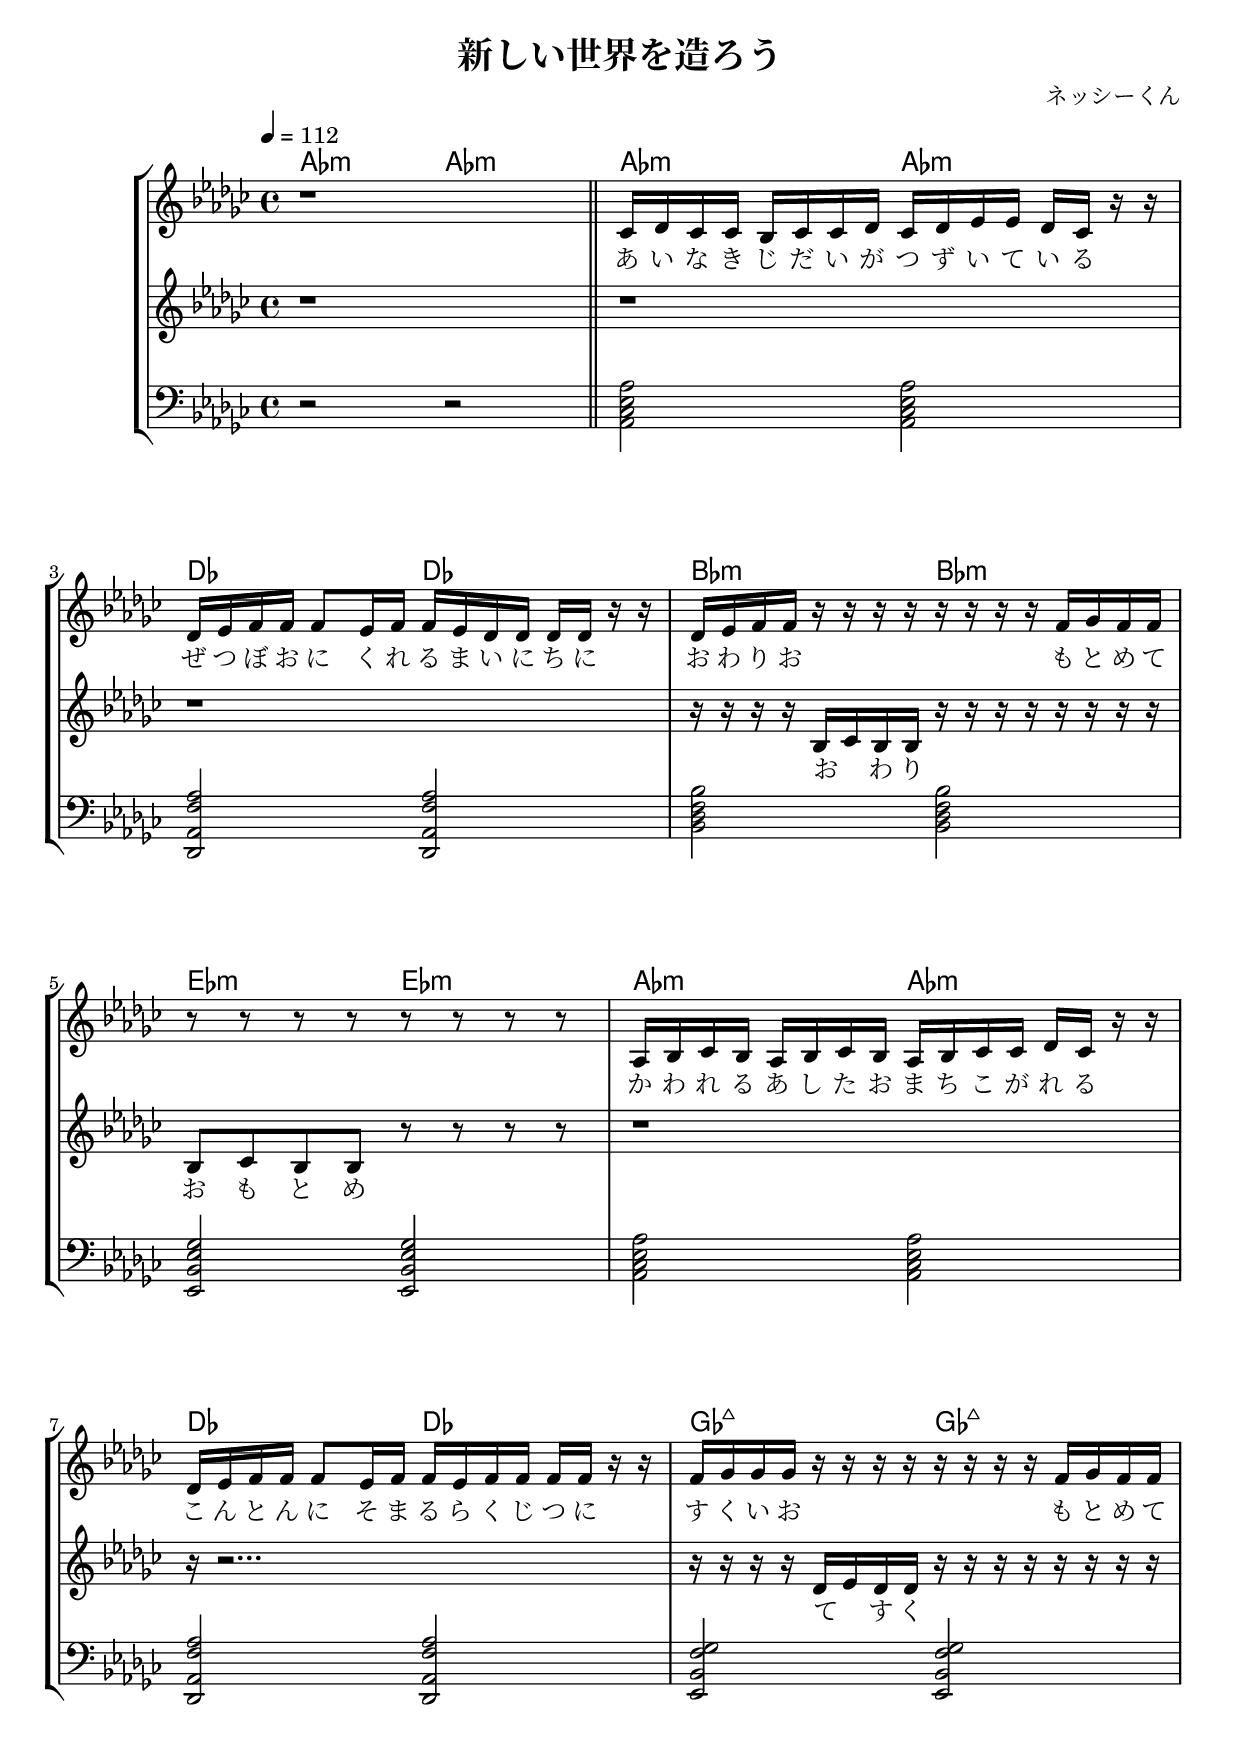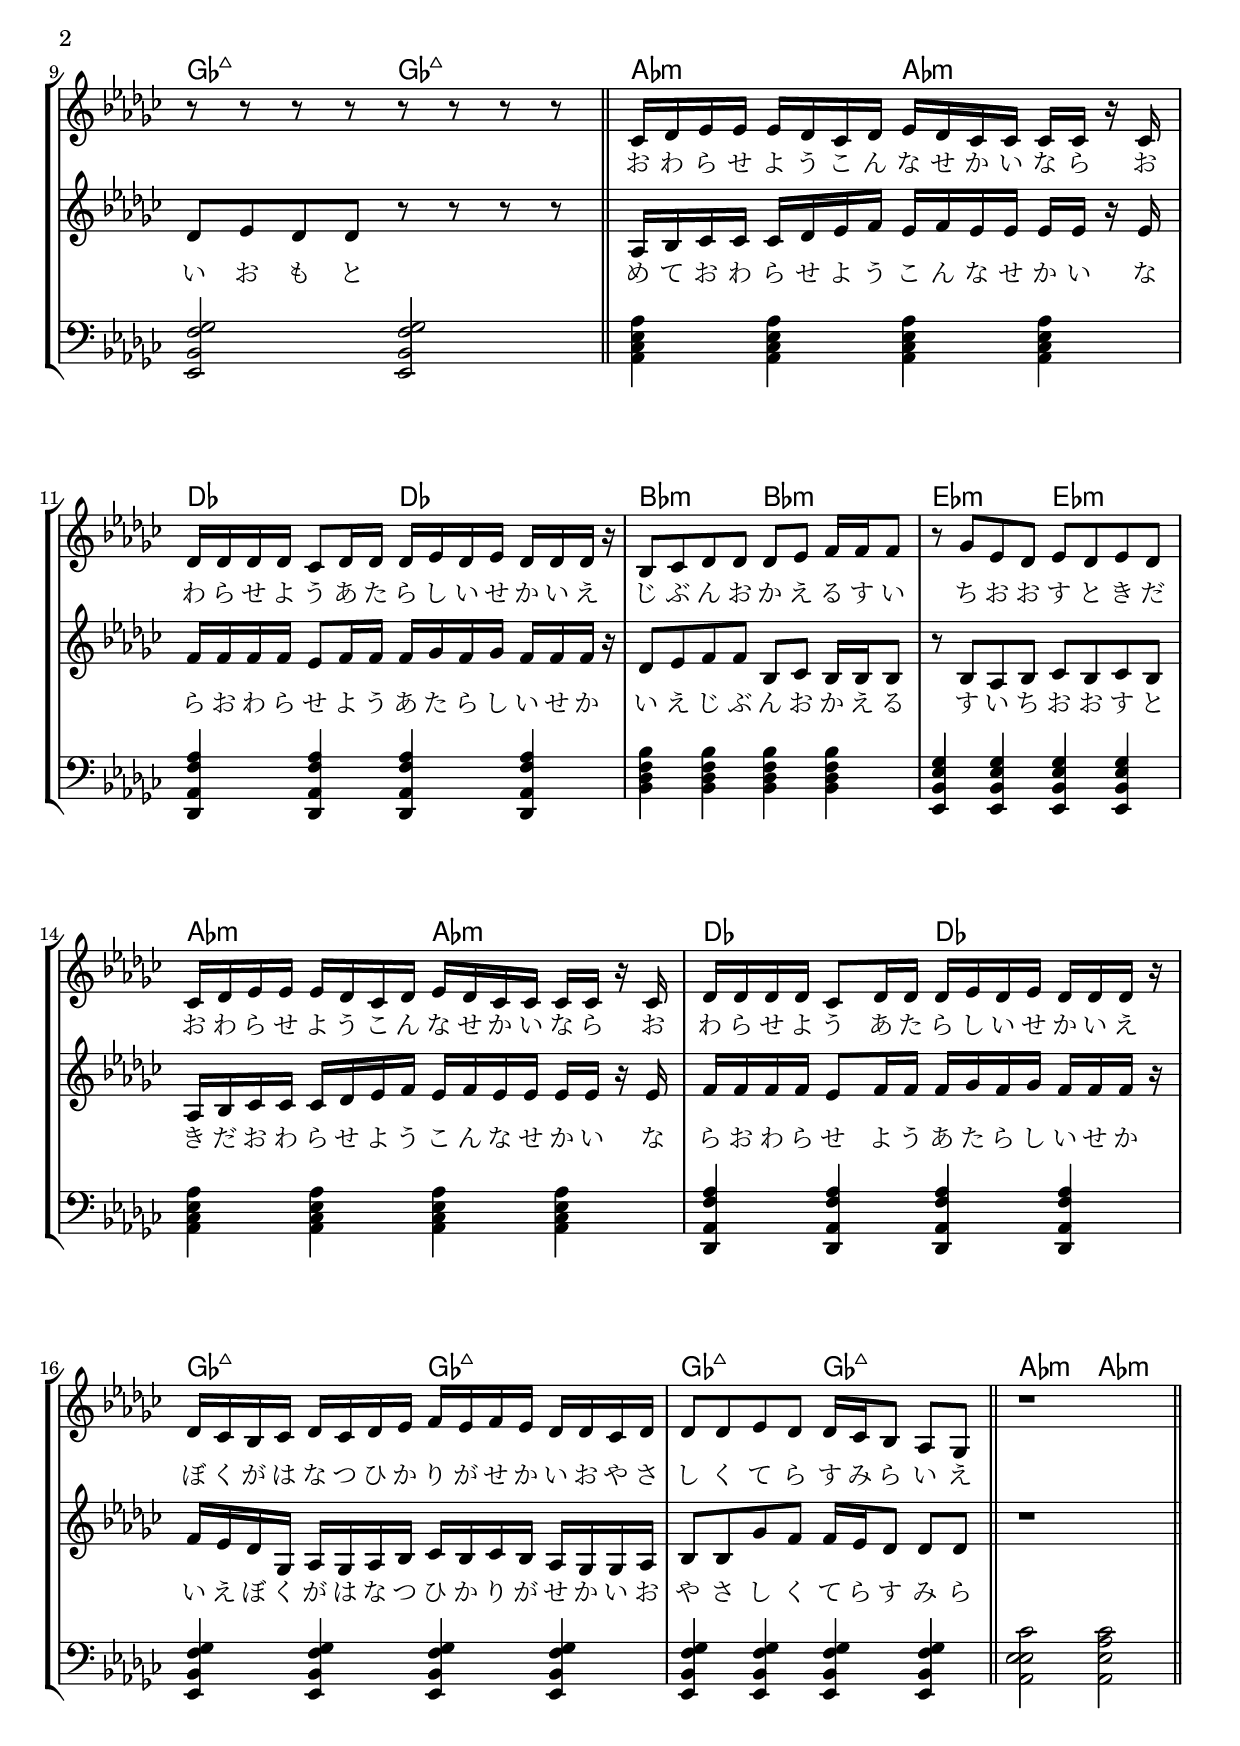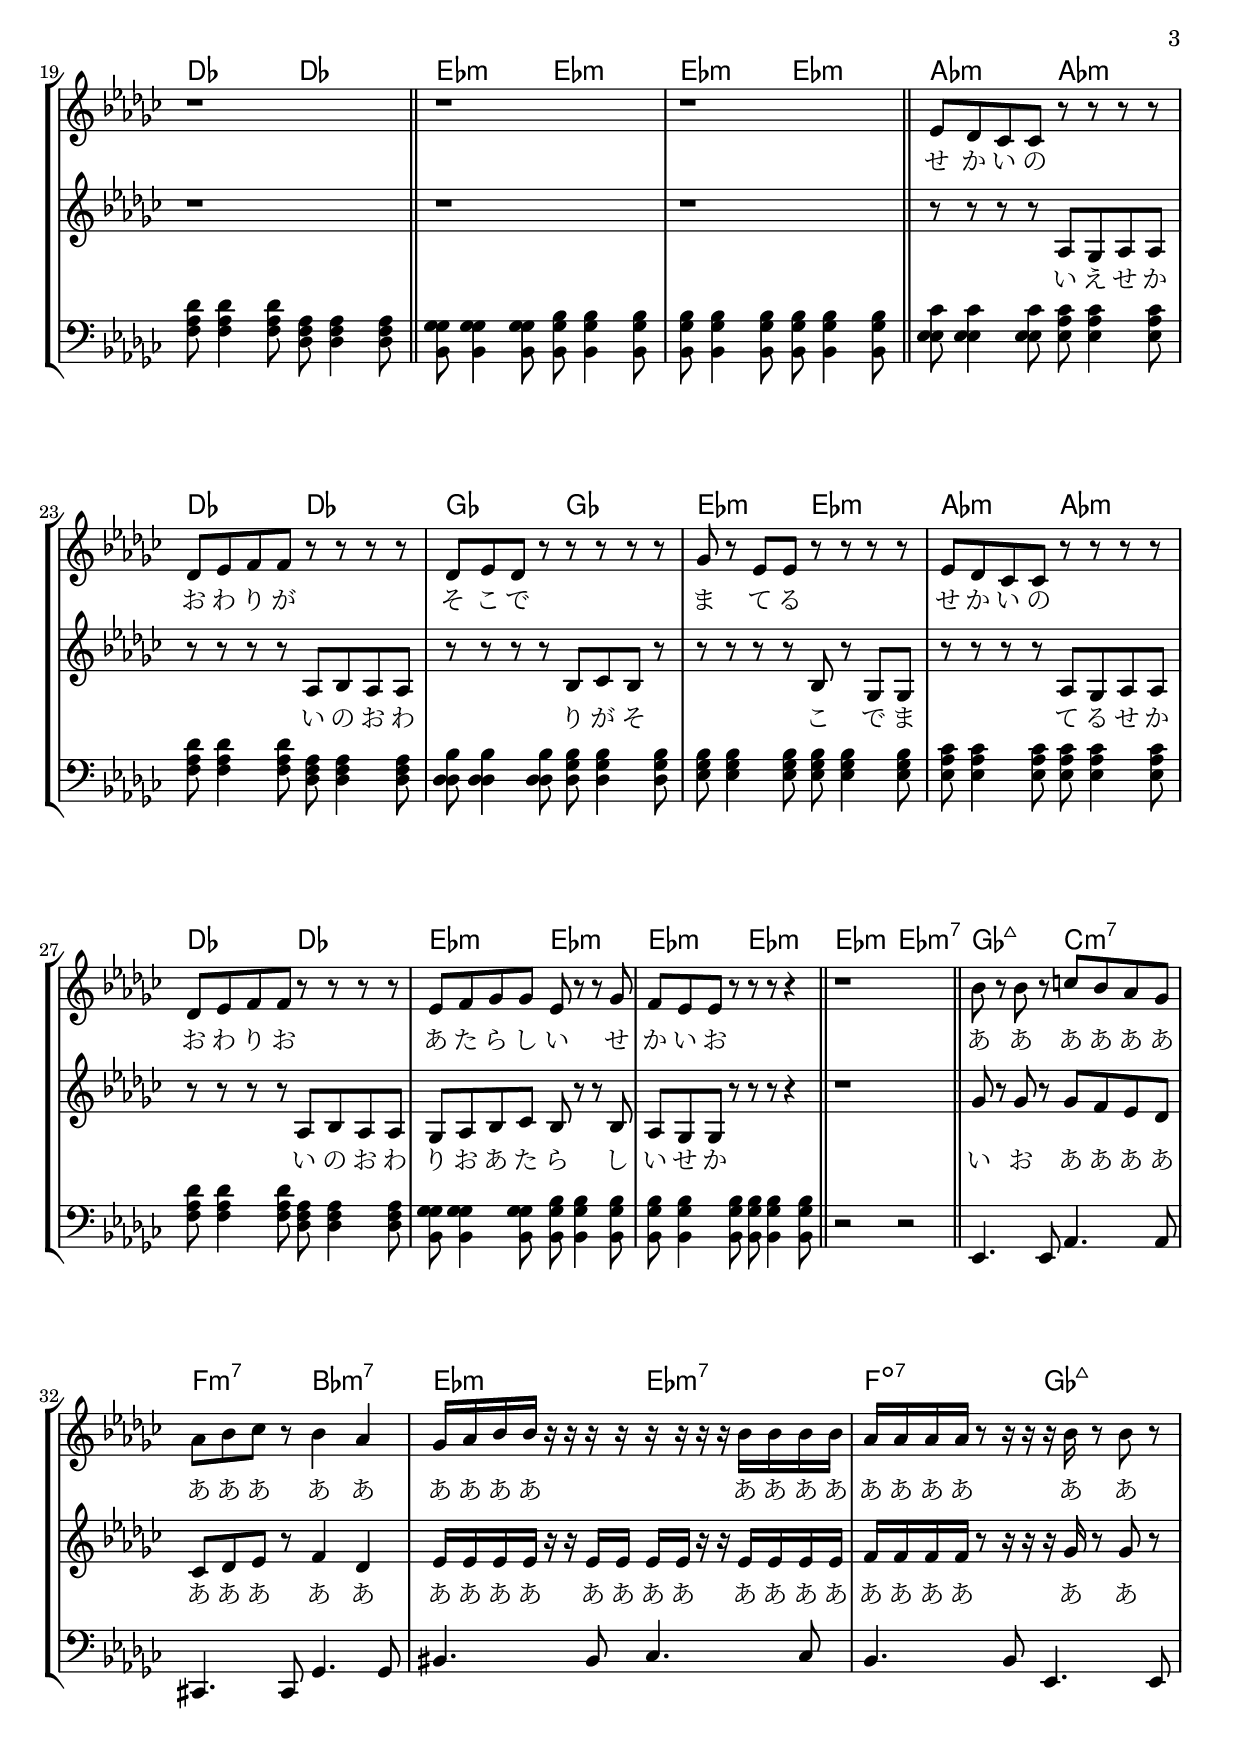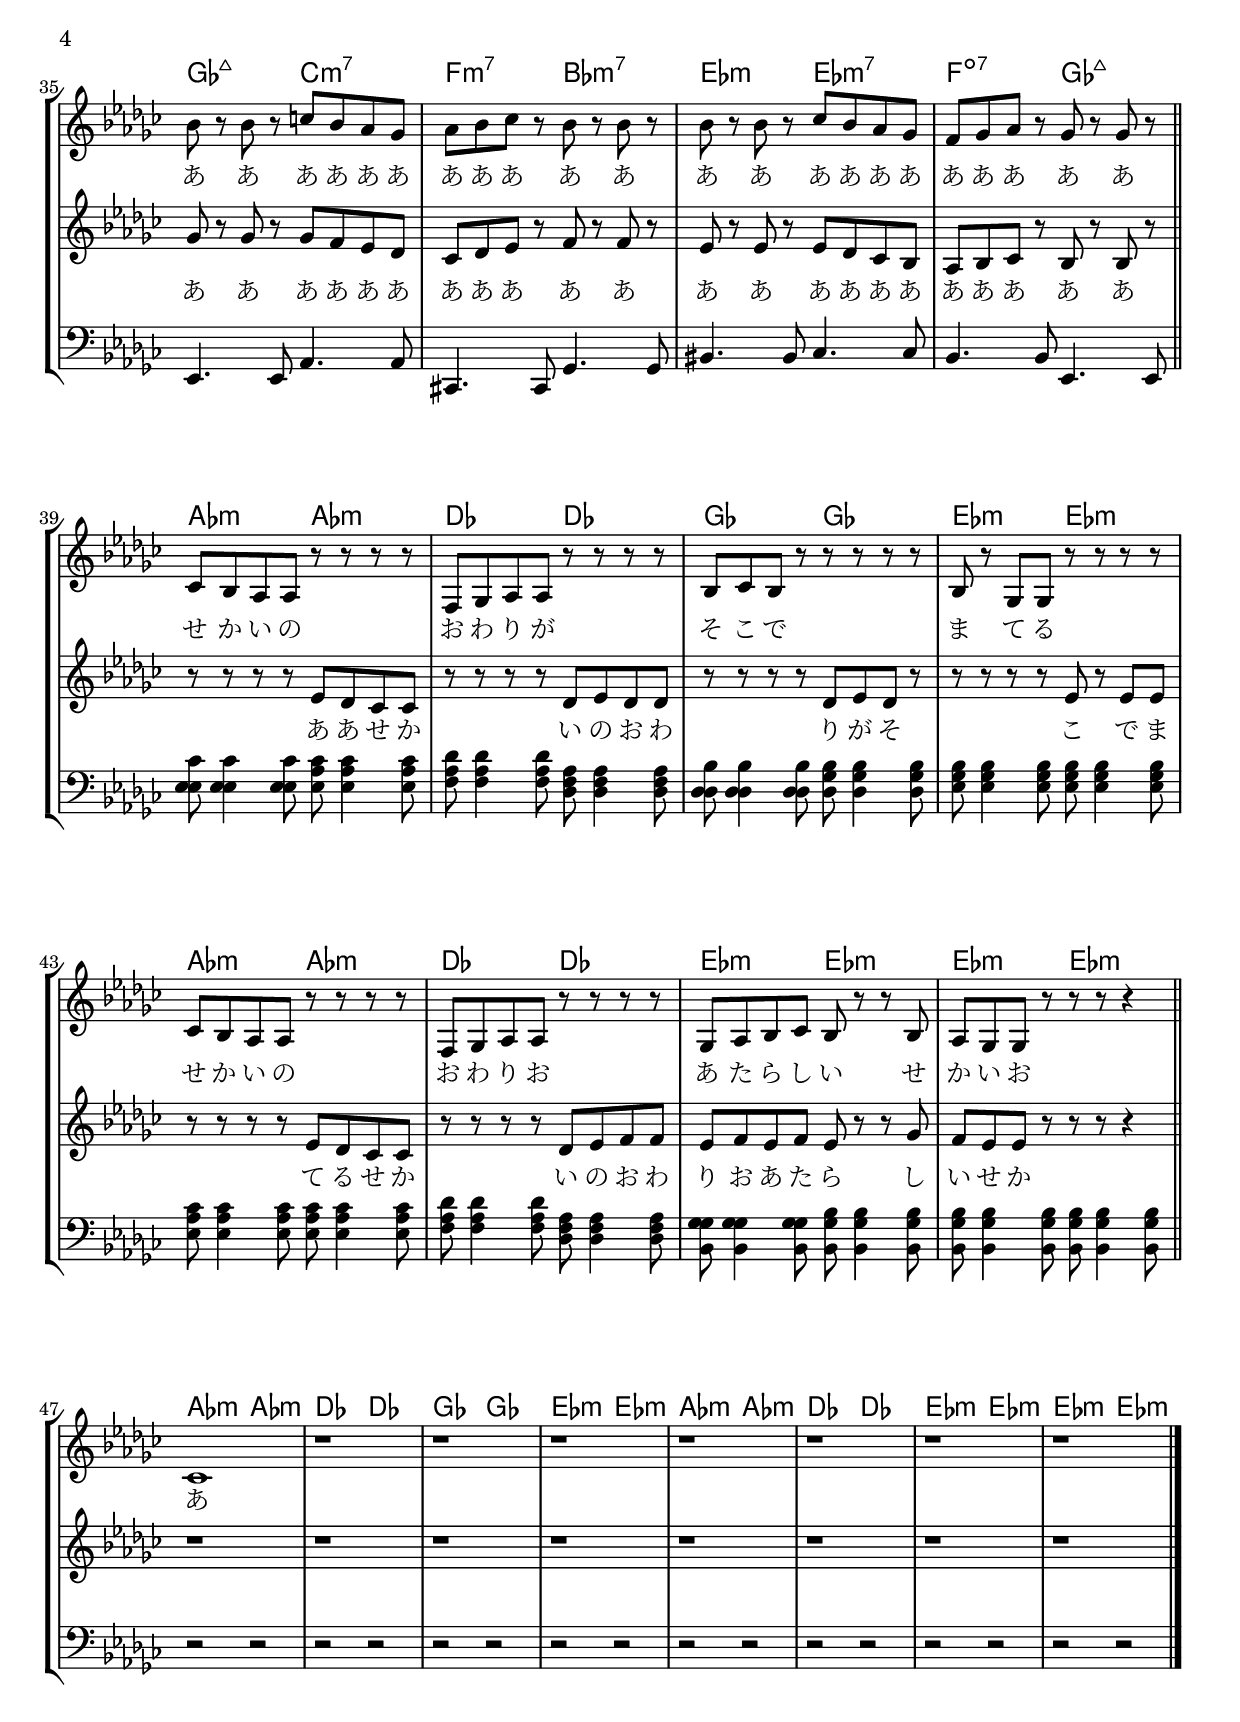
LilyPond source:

\version "2.12.1"

\header {
	title = \markup {新しい世界を造ろう}
	composer = \markup \center-column {ネッシーくん}
}

harmony = \chordmode {
	as2:m as:m 

	as:m as:m des des bes:m bes:m es:m es:m as:m as:m des des ges:maj7 ges:maj7 ges:maj7 ges:maj7 

	as:m as:m des des bes:m bes:m es:m es:m as:m as:m des des ges:maj7 ges:maj7 ges:maj7 ges:maj7 

	as:m as:m 

	des des 

	es:m es:m es:m es:m 

	as:m as:m des des ges ges es:m es:m as:m as:m des des es:m es:m es:m es:m 

	es:m es:min7 

	ges:maj7 c:m7 f:m7 bes:min7 es:m es:min7 f:dim7 ges:maj7 ges:maj7 c:m7 f:m7 bes:min7 es:m es:min7 f:dim7 ges:maj7 

	as:m as:m des des ges ges es:m es:m as:m as:m des des es:m es:m es:m es:m 

	as:m as:m des des ges ges es:m es:m as:m as:m des des es:m es:m es:m es:m 
}

melody = {
	\key ges \major
	\tempo 4 = 112
	r1   
	\set Staff.midiInstrument = #"mmi0.42"
	ces'16  des'16  ces'16  ces'16  bes16  ces'16  ces'16  des'16  ces'16  des'16  es'16  es'16  des'16  ces'16  r16  r16 
	des'16  es'16  f'16  f'16  f'8  es'16  f'16  f'16  es'16  des'16  des'16  des'16  des'16  r16  r16 
	des'16  es'16  f'16  f'16  r16  r16  r16  r16  r16  r16  r16  r16  f'16  ges'16  f'16  f'16 
	r8  r8  r8  r8  r8  r8  r8  r8 
	as16  bes16  ces'16  bes16  as16  bes16  ces'16  bes16  as16  bes16  ces'16  ces'16  des'16  ces'16  r16  r16 
	des'16  es'16  f'16  f'16  f'8  es'16  f'16  f'16  es'16  f'16  f'16  f'16  f'16  r16  r16 
	f'16  ges'16  ges'16  ges'16  r16  r16  r16  r16  r16  r16  r16  r16  f'16  ges'16  f'16  f'16 
	r8  r8  r8  r8  r8  r8  r8  r8
	\set Staff.midiInstrument = #"mmi0.42"
	ces'16  des'16  es'16  es'16  es'16  des'16  ces'16  des'16  es'16  des'16  ces'16  ces'16  ces'16  ces'16  r16  ces'16 
	des'16  des'16  des'16  des'16  ces'8  des'16  des'16  des'16  es'16  des'16  es'16  des'16  des'16  des'16  r16 
	bes8  ces'8  des'8  des'8  des'8  es'8  f'16  f'16  f'8 
	r8  ges'8  es'8  des'8  es'8  des'8  es'8  des'8 
	ces'16  des'16  es'16  es'16  es'16  des'16  ces'16  des'16  es'16  des'16  ces'16  ces'16  ces'16  ces'16  r16  ces'16 
	des'16  des'16  des'16  des'16  ces'8  des'16  des'16  des'16  es'16  des'16  es'16  des'16  des'16  des'16  r16 
	des'16  ces'16  bes16  ces'16  des'16  ces'16  des'16  es'16  f'16  es'16  f'16  es'16  des'16  des'16  ces'16  des'16 
	des'8  des'8  es'8  des'8  des'16  ces'16  bes8  as8  ges8
	r1   
	r1   
	r1 | r1   
	\set Staff.midiInstrument = #"mmi0.42"
	es'8  des'8  ces'8  ces'8  r8  r8  r8  r8 
	des'8  es'8  f'8  f'8  r8  r8  r8  r8 
	des'8  es'8  des'8  r8  r8  r8  r8  r8 
	ges'8  r8  es'8  es'8  r8  r8  r8  r8 
	es'8  des'8  ces'8  ces'8  r8  r8  r8  r8 
	des'8  es'8  f'8  f'8  r8  r8  r8  r8 
	es'8  f'8  ges'8  ges'8  es'8  r8  r8  ges'8 
	f'8  es'8  es'8  r8  r8  r8  r4
	r1   
	\set Staff.midiInstrument = #"Electric Grand"
	bes'8  r8  bes'8  r8  c''8  bes'8  as'8  ges'8 
	as'8  bes'8  ces''8  r8  bes'4  as'4 
	ges'16  as'16  bes'16  bes'16  r16  r16  r16  r16  r16  r16  r16  r16  bes'16  bes'16  bes'16  bes'16 
	as'16  as'16  as'16  as'16  r8  r16  r16  r16  bes'16  r8  bes'8  r8 
	bes'8  r8  bes'8  r8  c''8  bes'8  as'8  ges'8 
	as'8  bes'8  ces''8  r8  bes'8  r8  bes'8  r8 
	bes'8  r8  bes'8  r8  ces''8  bes'8  as'8  ges'8 
	f'8  ges'8  as'8  r8  ges'8  r8  ges'8  r8
	\set Staff.midiInstrument = #"mmi0.42"
	ces'8  bes8  as8  as8  r8  r8  r8  r8 
	f8  ges8  as8  as8  r8  r8  r8  r8 
	bes8  ces'8  bes8  r8  r8  r8  r8  r8 
	bes8  r8  ges8  ges8  r8  r8  r8  r8 
	ces'8  bes8  as8  as8  r8  r8  r8  r8 
	f8  ges8  as8  as8  r8  r8  r8  r8 
	ges8  as8  bes8  ces'8  bes8  r8  r8  bes8 
	as8  ges8  ges8  r8  r8  r8  r4
	\set Staff.midiInstrument = #"Electric Grand"
	ces'1 
	r1
	r1 r1 r1 r1 r1 r1 	\bar "|."
}

words = \lyricmode {
	
	あ  い  な  き  じ  だ  い  が  つ  ず  い  て  い  る  ぜ  つ  ぼ  お  に  く  れ  る  ま  い  に  ち  に  お  わ  り  お  も  と  め  て  か  わ  れ  る  あ  し  た  お  ま  ち  こ  が  れ  る  こ  ん  と  ん  に  そ  ま  る  ら  く  じ  つ  に  す  く  い  お  も  と  め  て  
	お  わ  ら  せ  よ  う  こ  ん  な  せ  か  い  な  ら  お  わ  ら  せ  よ  う  あ  た  ら  し  い  せ  か  い  え  じ  ぶ  ん  お  か  え  る  す  い  ち  お  お  す  と  き  だ  お  わ  ら  せ  よ  う  こ  ん  な  せ  か  い  な  ら  お  わ  ら  せ  よ  う  あ  た  ら  し  い  せ  か  い  え  ぼ  く  が  は  な  つ  ひ  か  り  が  せ  か  い  お  や  さ  し  く  て  ら  す  み  ら  い  え  
	
	
	
	せ  か  い  の  お  わ  り  が  そ  こ  で  ま  て  る  せ  か  い  の  お  わ  り  お  あ  た  ら  し  い  せ  か  い  お  
	
	あ  あ  あ  あ  あ  あ  あ  あ  あ  あ  あ  あ  あ  あ  あ  あ  あ  あ  あ  あ  あ  あ  あ  あ  あ  あ  あ  あ  あ  あ  あ  あ  あ  あ  あ  あ  あ  あ  あ  あ  あ  あ  あ  あ  あ  あ  あ  
	せ  か  い  の  お  わ  り  が  そ  こ  で  ま  て  る  せ  か  い  の  お  わ  り  お  あ  た  ら  し  い  せ  か  い  お  
	あ  
}

secondmelody = {
	\key ges \major
	\tempo 4 = 112
	r1   
	\set Staff.midiInstrument = #"fss0.35"
	r1~ 
	r1 
	 r16  r16  r16  r16  bes16  ces'16  bes16  bes16  r16  r16  r16  r16  r16  r16  r16  r16 
	bes8  ces'8  bes8  bes8  r8  r8  r8  r8 
	r1~ 
	r16  r2... 
	r16  r16  r16  r16  des'16  es'16  des'16  des'16  r16  r16  r16  r16  r16  r16  r16  r16 
	des'8  es'8  des'8  des'8  r8  r8  r8  r8
	\set Staff.midiInstrument = #"fss0.35"
	as16  bes16  ces'16  ces'16  ces'16  des'16  es'16  f'16  es'16  f'16  es'16  es'16  es'16  es'16  r16  es'16 
	f'16  f'16  f'16  f'16  es'8  f'16  f'16  f'16  ges'16  f'16  ges'16  f'16  f'16  f'16  r16 
	des'8  es'8  f'8  f'8  bes8  ces'8  bes16  bes16  bes8 
	r8  bes8  as8  bes8  ces'8  bes8  ces'8  bes8 
	as16  bes16  ces'16  ces'16  ces'16  des'16  es'16  f'16  es'16  f'16  es'16  es'16  es'16  es'16  r16  es'16 
	f'16  f'16  f'16  f'16  es'8  f'16  f'16  f'16  ges'16  f'16  ges'16  f'16  f'16  f'16  r16 
	f'16  es'16  des'16  ges16  as16  ges16  as16  bes16  ces'16  bes16  ces'16  bes16  as16  ges16  ges16  as16 
	bes8  bes8  ges'8  f'8  f'16  es'16  des'8  des'8  des'8
	r1   
	r1   
	r1 | r1   
	\set Staff.midiInstrument = #"fss0.35"
	r8  r8  r8  r8  as8  ges8  as8  as8 
	r8  r8  r8  r8  as8  bes8  as8  as8 
	r8  r8  r8  r8  bes8  ces'8  bes8  r8 
	r8  r8  r8  r8  bes8  r8  ges8  ges8 
	r8  r8  r8  r8  as8  ges8  as8  as8 
	r8  r8  r8  r8  as8  bes8  as8  as8 
	ges8  as8  bes8  ces'8  bes8  r8  r8  bes8 
	as8  ges8  ges8  r8  r8  r8  r4
	r1   
	\set Staff.midiInstrument = #"Electric Grand"
	ges'8  r8  ges'8  r8  ges'8  f'8  es'8  des'8 
	ces'8  des'8  es'8  r8  f'4  des'4 
	es'16  es'16  es'16  es'16  r16  r16  es'16  es'16  es'16  es'16  r16  r16  es'16  es'16  es'16  es'16 
	f'16  f'16  f'16  f'16  r8  r16  r16  r16  ges'16  r8  ges'8  r8 
	ges'8  r8  ges'8  r8  ges'8  f'8  es'8  des'8 
	ces'8  des'8  es'8  r8  f'8  r8  f'8  r8 
	es'8  r8  es'8  r8  es'8  des'8  ces'8  bes8 
	as8  bes8  ces'8  r8  bes8  r8  bes8  r8
	\set Staff.midiInstrument = #"fss0.35"
	r8  r8  r8  r8  es'8  des'8  ces'8  ces'8 
	r8  r8  r8  r8  des'8  es'8  des'8  des'8 
	r8  r8  r8  r8  des'8  es'8  des'8  r8 
	r8  r8  r8  r8  es'8  r8  es'8  es'8 
	r8  r8  r8  r8  es'8  des'8  ces'8  ces'8 
	r8  r8  r8  r8  des'8  es'8  f'8  f'8 
	es'8  f'8  es'8  f'8  es'8  r8  r8  ges'8 
	f'8  es'8  es'8  r8  r8  r8  r4
	\set Staff.midiInstrument = #"Electric Grand"
	r1~ 
	r1
 	r1 r1 r1 r1 r1 r1 	\bar "|."
}

secondwords = \lyricmode {
	
	お  わ  り  お  も  と  め  て  す  く  い  お  も  と  め  て  
	お  わ  ら  せ  よ  う  こ  ん  な  せ  か  い  な  ら  お  わ  ら  せ  よ  う  あ  た  ら  し  い  せ  か  い  え  じ  ぶ  ん  お  か  え  る  す  い  ち  お  お  す  と  き  だ  お  わ  ら  せ  よ  う  こ  ん  な  せ  か  い  な  ら  お  わ  ら  せ  よ  う  あ  た  ら  し  い  せ  か  い  え  ぼ  く  が  は  な  つ  ひ  か  り  が  せ  か  い  お  や  さ  し  く  て  ら  す  み  ら  い  え  
	
	
	
	せ  か  い  の  お  わ  り  が  そ  こ  で  ま  て  る  せ  か  い  の  お  わ  り  お  あ  た  ら  し  い  せ  か  い  お  
	
	あ  あ  あ  あ  あ  あ  あ  あ  あ  あ  あ  あ  あ  あ  あ  あ  あ  あ  あ  あ  あ  あ  あ  あ  あ  あ  あ  あ  あ  あ  あ  あ  あ  あ  あ  あ  あ  あ  あ  あ  あ  あ  あ  あ  あ  あ  あ  あ  あ  あ  あ  
	せ  か  い  の  お  わ  り  が  そ  こ  で  ま  て  る  せ  か  い  の  お  わ  り  お  あ  た  ら  し  い  せ  か  い  お  
	
}

tempochange = {
	\tempo 4 = 112
	r1 \bar "||"
	\tempo 4 = 112
	r1 | r1 | r1 | r1 | r1 | r1 | r1 | r1 \bar "||"
	\tempo 4 = 112
	r1 | r1 | r1 | r1 | r1 | r1 | r1 | r1 \bar "||"
	\tempo 4 = 112
	r1 \bar "||"
	\tempo 4 = 112
	r1 \bar "||"
	\tempo 4 = 112
	r1 | r1 \bar "||"
	\tempo 4 = 112
	r1 | r1 | r1 | r1 | r1 | r1 | r1 | r1 \bar "||"
	\tempo 4 = 112
	r1 \bar "||"
	\tempo 4 = 112
	r1 | r1 | r1 | r1 | r1 | r1 | r1 | r1 \bar "||"
	\tempo 4 = 112
	r1 | r1 | r1 | r1 | r1 | r1 | r1 | r1 \bar "||"
	\tempo 4 = 112
	r1 | r1 | r1 | r1 | r1 | r1 | r1 | r1 \bar "|."
}

mainacc = {
	\clef bass
	\set Staff.midiInstrument = #"Acoustic grand"
	\key ges \major
	\tempo 4 = 112
	r2
	r2
	\bar "||"

	\set Staff.midiInstrument = #"Lead 6 (voice)"
	<as, ces es as>2
	<as, ces es as>2
	<des, as, f as>2
	<des, as, f as>2
	<bes, des f bes>2
	<bes, des f bes>2
	<es, bes, es ges>2
	<es, bes, es ges>2
	<as, ces es as>2
	<as, ces es as>2
	<des, as, f as>2
	<des, as, f as>2
	<es, bes, f ges>2
	<es, bes, f ges>2
	<es, bes, f ges>2
	<es, bes, f ges>2
	\bar "||"

	\set Staff.midiInstrument = #"Lead 6 (voice)"
	<as, ces es as>4 <as, ces es as>4
	<as, ces es as>4 <as, ces es as>4
	<des, as, f as>4 <des, as, f as>4
	<des, as, f as>4 <des, as, f as>4
	<bes, des f bes>4 <bes, des f bes>4
	<bes, des f bes>4 <bes, des f bes>4
	<es, bes, es ges>4 <es, bes, es ges>4
	<es, bes, es ges>4 <es, bes, es ges>4
	<as, ces es as>4 <as, ces es as>4
	<as, ces es as>4 <as, ces es as>4
	<des, as, f as>4 <des, as, f as>4
	<des, as, f as>4 <des, as, f as>4
	<es, bes, f ges>4 <es, bes, f ges>4
	<es, bes, f ges>4 <es, bes, f ges>4
	<es, bes, f ges>4 <es, bes, f ges>4
	<es, bes, f ges>4 <es, bes, f ges>4
	\bar "||"

	\set Staff.midiInstrument = #"Lead 6 (voice)"
	<as, es es ces'>2
	<as, es as ces'>2
	\bar "||"

	\set Staff.midiInstrument = #"Lead 6 (voice)"
	<f as des'>8 <f as des'>4 <f as des'>8
	<des f as>8 <des f as>4 <des f as>8
	\bar "||"

	\set Staff.midiInstrument = #"Lead 6 (voice)"
	<bes, ges ges>8 <bes, ges ges>4 <bes, ges ges>8
	<bes, ges bes>8 <bes, ges bes>4 <bes, ges bes>8
	<bes, ges bes>8 <bes, ges bes>4 <bes, ges bes>8
	<bes, ges bes>8 <bes, ges bes>4 <bes, ges bes>8
	\bar "||"

	\set Staff.midiInstrument = #"Lead 6 (voice)"
	<es es ces'>8 <es es ces'>4 <es es ces'>8
	<es as ces'>8 <es as ces'>4 <es as ces'>8
	<f as des'>8 <f as des'>4 <f as des'>8
	<des f as>8 <des f as>4 <des f as>8
	<des des bes>8 <des des bes>4 <des des bes>8
	<des ges bes>8 <des ges bes>4 <des ges bes>8
	<es ges bes>8 <es ges bes>4 <es ges bes>8
	<es ges bes>8 <es ges bes>4 <es ges bes>8
	<es as ces'>8 <es as ces'>4 <es as ces'>8
	<es as ces'>8 <es as ces'>4 <es as ces'>8
	<f as des'>8 <f as des'>4 <f as des'>8
	<des f as>8 <des f as>4 <des f as>8
	<bes, ges ges>8 <bes, ges ges>4 <bes, ges ges>8
	<bes, ges bes>8 <bes, ges bes>4 <bes, ges bes>8
	<bes, ges bes>8 <bes, ges bes>4 <bes, ges bes>8
	<bes, ges bes>8 <bes, ges bes>4 <bes, ges bes>8
	\bar "||"

	\set Staff.midiInstrument = #"Acoustic grand"
	r2
	r2
	\bar "||"

	\set Staff.midiInstrument = #"Lead 6 (voice)"
	es,4.es,8
	as,4.as,8
	cis,4.cis,8
	ges,4.ges,8
	bis,4.bis,8
	ces4.ces8
	bes,4.bes,8
	es,4.es,8
	es,4.es,8
	as,4.as,8
	cis,4.cis,8
	ges,4.ges,8
	bis,4.bis,8
	ces4.ces8
	bes,4.bes,8
	es,4.es,8
	\bar "||"

	\set Staff.midiInstrument = #"Lead 6 (voice)"
	<es es ces'>8 <es es ces'>4 <es es ces'>8
	<es as ces'>8 <es as ces'>4 <es as ces'>8
	<f as des'>8 <f as des'>4 <f as des'>8
	<des f as>8 <des f as>4 <des f as>8
	<des des bes>8 <des des bes>4 <des des bes>8
	<des ges bes>8 <des ges bes>4 <des ges bes>8
	<es ges bes>8 <es ges bes>4 <es ges bes>8
	<es ges bes>8 <es ges bes>4 <es ges bes>8
	<es as ces'>8 <es as ces'>4 <es as ces'>8
	<es as ces'>8 <es as ces'>4 <es as ces'>8
	<f as des'>8 <f as des'>4 <f as des'>8
	<des f as>8 <des f as>4 <des f as>8
	<bes, ges ges>8 <bes, ges ges>4 <bes, ges ges>8
	<bes, ges bes>8 <bes, ges bes>4 <bes, ges bes>8
	<bes, ges bes>8 <bes, ges bes>4 <bes, ges bes>8
	<bes, ges bes>8 <bes, ges bes>4 <bes, ges bes>8
	\bar "||"

	\set Staff.midiInstrument = #"Acoustic grand"
	r2
	r2
	r2
	r2
	r2
	r2
	r2
	r2
	r2
	r2
	r2
	r2
	r2
	r2
	r2
	r2
	\bar "|."
}

subacc = {
	\clef bass
	\set Staff.midiInstrument = #"Voice Oohs"
	\key ges \major
	\tempo 4 = 112
	as,4 r4
	as,4 r4
	\bar "||"

	\set Staff.midiInstrument = #"Voice Oohs"
	as,4 r4
	as,4 r4
	des,4 r4
	des,4 r4
	bes,4 r4
	bes,4 r4
	es,4 r4
	es,4 r4
	as,4 r4
	as,4 r4
	des,4 r4
	des,4 r4
	es,4 r4
	es,4 r4
	es,4 r4
	es,4 r4
	\bar "||"

	\set Staff.midiInstrument = #"Voice Oohs"
	as,4 r4
	as,4 r4
	des,4 r4
	des,4 r4
	bes,4 r4
	bes,4 r4
	es,4 r4
	es,4 r4
	as,4 r4
	as,4 r4
	des,4 r4
	des,4 r4
	es,4 r4
	es,4 r4
	es,4 r4
	es,4 r4
	\bar "||"

	\set Staff.midiInstrument = #"Acoustic grand"
	r2
	r2
	\bar "||"

	\set Staff.midiInstrument = #"Synth Bass 1"
	des4 r4
	des4 r4
	\bar "||"

	\set Staff.midiInstrument = #"Synth Bass 1"
	es,4 r4
	es,4 r4
	es,4 r4
	es,4 r4
	\bar "||"

	\set Staff.midiInstrument = #"Synth Bass 1"
	as,4 r4
	as,4 r4
	des4 r4
	des4 r4
	ges,4 r4
	ges,4 r4
	es,4 r4
	es,4 r4
	as,4 r4
	as,4 r4
	des,4 r4
	des,4 r4
	es,4 r4
	es,4 r4
	es,4 r4
	es,4 r4
	\bar "||"

	\set Staff.midiInstrument = #"Acoustic grand"
	r2
	r2
	\bar "||"

	\set Staff.midiInstrument = #"Synth Bass 1"
	<es, bes, f ges>2
	<as, c es bes>2
	<cis, f as es'>2
	<ges, bes, des as>2
	<bis, bes, es ges>2
	<ces es ges des'>2
	<bes, f as d'>2
	<es, bes, f ges>2
	<es, bes, f ges>2
	<as, c es bes>2
	<cis, f as es'>2
	<ges, bes, des as>2
	<bis, bes, es ges>2
	<ces es ges des'>2
	<bes, f as d'>2
	<es, bes, f ges>2
	\bar "||"

	\set Staff.midiInstrument = #"Synth Bass 1"
	as,8 as,8 <es es ces'>8 as,8
	as,8 as,8 <es as ces'>8 as,8
	des8 des8 <f as des'>8 des8
	des8 des8 <des f as>8 des8
	ges,8 ges,8 <des des bes>8 ges,8
	ges,8 ges,8 <des ges bes>8 ges,8
	es,8 es,8 <es ges bes>8 es,8
	es,8 es,8 <es ges bes>8 es,8
	as,8 as,8 <es as ces'>8 as,8
	as,8 as,8 <es as ces'>8 as,8
	des,8 des,8 <f as des'>8 des,8
	des,8 des,8 <des f as>8 des,8
	es,8 es,8 <bes, ges ges>8 es,8
	es,8 es,8 <bes, ges bes>8 es,8
	es,8 es,8 <bes, ges bes>8 es,8
	es,8 es,8 <bes, ges bes>8 es,8
	\bar "||"

	\set Staff.midiInstrument = #"Acoustic grand"
	r2
	r2
	r2
	r2
	r2
	r2
	r2
	r2
	r2
	r2
	r2
	r2
	r2
	r2
	r2
	r2
	\bar "|."
}

percA = {
	\drummode {
	\times 16/32{ hh2 hh8. hh1 r4 r16 } \bar "||"
	hh8 hh8 hh8 hh8 hh8 hh8 hh8 hh8  |hh8 hh8 hh8 hh8 hh4 hh8 hh8  |hh8 hh8 hh8 hh8 hh8 hh8 hh8 hh8  |hh8 hh8 hh8 hh2 r8  |hh8 hh8 hh8 hh8 hh8 hh8 hh8 hh8  |hh8 hh8 hh8 hh8 hh4 hh8 hh8  |hh8 hh8 hh8 hh8 hh8 hh8 hh8 hh8  |r8 hh2. r8  \bar "||"
	r4 hh4 hh4 hh4  |hh4 hh4 hh4 hh4  |hh4 hh4 hh4 hh4  |hh4 hh4 hh4 hh4  |r4 hh4 hh4 hh4  |hh4 hh4 hh4 hh4  |hh4 hh4 hh4 hh4  |r1  \bar "||"
	r1 \bar "||"
	r1 \bar "||"
	hh4 hh8 hh2 r8  |\times 16/32{ hh2 hh8. hh1 r4 r16 } \bar "||"
	hh4 hh8 hh2 r8  |\times 16/32{ hh2 hh8. hh8. hh4. hh2. } |hh4 hh8 hh2 r8  |hh4 hh8 hh4 hh4.  |hh4 hh8 hh2 r8  |\times 16/32{ hh2 hh8. hh8. hh4. hh2. } |hh4 hh8 hh2 r8  |\times 16/32{ hh2 hh8. hh1 r4 r16 } \bar "||"
	r1 \bar "||"
	hh8 hh8 hh8 hh8 hh8 hh8 hh8 hh8  |hh8 hh8 hh8 hh8 hh4 hh8 hh8  |hh8 hh8 hh8 hh8 hh8 hh8 hh8 hh8  |hh8 hh8 hh8 hh2 r8  |hh8 hh8 hh8 hh8 hh8 hh8 hh8 hh8  |hh8 hh8 hh8 hh8 hh4 hh8 hh8  |hh8 hh8 hh8 hh8 hh8 hh8 hh8 hh8  |r8 hh2. r8  \bar "||"
	hh8 hh8 hh8 hh8 hh8 hh8 hh8 hh8  |hh8 hh8 hh8 hh8 hh4 hh8 hh8  |hh8 hh8 hh8 hh8 hh8 hh8 hh8 hh8  |hh8 hh8 hh8 hh2 r8  |hh8 hh8 hh8 hh8 hh8 hh8 hh8 hh8  |hh8 hh8 hh8 hh8 hh4 hh8 hh8  |hh8 hh8 hh8 hh8 hh8 hh8 hh8 hh8  |r8 hh2. r8  \bar "||"
	r1 |r1 |r1 |r1 |r1 |r1 |r1 |r1 \bar "|."
	}
}

percB = {
	\drummode {
	\times 16/32{ r8 hhp4 hhp4 hhp8 hhp1 r4 } \bar "||"
	r4 sn8. sn8 sn8. sn8. sn16  |r4 sn8. sn8 sn8. sn4  |r4 sn8. sn8 sn8. sn8. sn16  |r8 sn8 sn4 sn8 sn16 sn8 sn8 sn16  |r4 sn8. sn8 sn8. sn8. sn16  |r4 sn8. sn8 sn8. sn4  |r4 sn8. sn8 sn8. sn8. sn16  |r4 sn2 sn4  \bar "||"
	r4 sn8 sn4. sn4  |r4 sn8 sn4. sn4  |r4 sn8 sn4. sn4  |r4 sn8 sn4. sn4  |r4 sn8 sn4. sn4  |r4 sn8 sn4. sn4  |r4 sn8 sn4. sn4  |sn16 sn16 sn16 sn16 sn16 sn16 sn16 sn16 sn16 sn16 sn16 sn16 sn16 sn16 sn16 sn16  \bar "||"
	r1 \bar "||"
	r1 \bar "||"
	r16 hhp8 hhp8 hhp2 r8.  |\times 16/32{ r8 hhp4 hhp4 hhp8 hhp1 r4 } \bar "||"
	r16 hhp8 hhp8 hhp2 r8.  |\times 16/32{ r8 hhp4 hhp4 hhp8 hhp2 r8 hhp2 r8 } |r16 hhp8 hhp8 hhp2 r8.  |r16 hhp8 hhp8 hhp8. hhp2  |r16 hhp8 hhp8 hhp2 r8.  |\times 16/32{ r8 hhp4 hhp4 hhp8 hhp2 r8 hhp2 r8 } |r16 hhp8 hhp8 hhp2 r8.  |\times 16/32{ r8 hhp4 hhp4 hhp8 hhp1 r4 } \bar "||"
	r1 \bar "||"
	r4 sn8. sn8 sn8. sn8. sn16  |r4 sn8. sn8 sn8. sn4  |r4 sn8. sn8 sn8. sn8. sn16  |r8 sn8 sn4 sn8 sn16 sn8 sn8 sn16  |r4 sn8. sn8 sn8. sn8. sn16  |r4 sn8. sn8 sn8. sn4  |r4 sn8. sn8 sn8. sn8. sn16  |r4 sn2 sn4  \bar "||"
	r4 sn8. sn8 sn8. sn8. sn16  |r4 sn8. sn8 sn8. sn4  |r4 sn8. sn8 sn8. sn8. sn16  |r8 sn8 sn4 sn8 sn16 sn8 sn8 sn16  |r4 sn8. sn8 sn8. sn8. sn16  |r4 sn8. sn8 sn8. sn4  |r4 sn8. sn8 sn8. sn8. sn16  |r4 sn2 sn4  \bar "||"
	r1 |r1 |r1 |r1 |r1 |r1 |r1 |r1 \bar "|."
	}
}

percC = {
	\drummode {
	r1  \bar "||"
	bd8 bd4 bd2 bd8  |bd8 bd2 bd4.  |bd8 bd4 bd2 bd8  |bd4 r16 bd8. bd2  |bd8 bd4 bd2 bd8  |bd8 bd2 bd4.  |bd8 bd4 bd2 bd8  |bd8 bd4. bd4. bd8  \bar "||"
	bd4 bd4 bd4 bd4  |bd4 bd4 bd4 bd8 bd8  |bd4 bd4 bd4 bd4  |bd4 bd4 bd4 bd8 bd8  |bd4 bd4 bd4 bd4  |bd4 bd4 bd4 bd8 bd8  |bd4 bd4 bd4 bd4  |bd4 bd4 bd8 bd8 bd8 bd8  \bar "||"
	r1 \bar "||"
	r1 \bar "||"
	r1  |\times 16/32{ r1 r2 hho2 } \bar "||"
	r1  |\times 16/32{ r1 r2 hho2 } |r1  |\times 16/32{ r1 r2 hho2 } |r1  |\times 16/32{ r1 r2 hho2 } |r1  |\times 16/32{ r1 r2 hho2 } \bar "||"
	r1 \bar "||"
	bd8 bd4 bd2 bd8  |bd8 bd2 bd4.  |bd8 bd4 bd2 bd8  |bd4 r16 bd8. bd2  |bd8 bd4 bd2 bd8  |bd8 bd2 bd4.  |bd8 bd4 bd2 bd8  |bd8 bd4. bd4. bd8  \bar "||"
	bd8 bd4 bd2 bd8  |bd8 bd2 bd4.  |bd8 bd4 bd2 bd8  |bd4 r16 bd8. bd2  |bd8 bd4 bd2 bd8  |bd8 bd2 bd4.  |bd8 bd4 bd2 bd8  |bd8 bd4. bd4. bd8  \bar "||"
	r1 |r1 |r1 |r1 |r1 |r1 |r1 |r1 \bar "|."
	}
}

percD = {
	\drummode {
	\times 16/32{ bd4. bd4. bd8 bd2 r8 bd2 } \bar "||"
	r1  |r2 r8 hho4.  |r1  |r4. r16 hho2 r16  |r1  |r2 r8 hho4.  |r1  |r4. r16 hho2 r16  \bar "||"
	r8 hhp4 hhp4 hhp4 hhp8  |r8 hhp4 hhp4 hhp4 hhp8  |r8 hhp4 hhp4 hhp4 hhp8  |r8 hhp4 hhp4 hhp4 hhp8  |r8 hhp4 hhp4 hhp4 hhp8  |r8 hhp4 hhp4 hhp4 hhp8  |r8 hhp4 hhp4 hhp4 hhp8  |r8 hhp4 hhp4 hhp4 hhp8  \bar "||"
	r1 \bar "||"
	r1 \bar "||"
	bd8. bd8. bd2 bd8  |\times 16/32{ bd4. bd4. bd8 bd2 r8 bd2 } \bar "||"
	bd8. bd8. bd2 bd8  |\times 16/32{ bd4. bd4. bd2 bd2 bd4 } |bd8. bd8. bd2 bd8  |bd8. bd8. bd2 r8  |bd8. bd8. bd2 bd8  |\times 16/32{ bd4. bd4. bd2 bd2 bd4 } |bd8. bd8. bd2 bd8  |\times 16/32{ bd4. bd4. bd8 bd2 r8 bd2 } \bar "||"
	r1 \bar "||"
	r1  |r2 r8 hho4.  |r1  |r4. r16 hho2 r16  |r1  |r2 r8 hho4.  |r1  |r4. r16 hho2 r16  \bar "||"
	r1  |r2 r8 hho4.  |r1  |r4. r16 hho2 r16  |r1  |r2 r8 hho4.  |r1  |r4. r16 hho2 r16  \bar "||"
	r1 |r1 |r1 |r1 |r1 |r1 |r1 |r1 \bar "|."
	}
}

percE = {
	\drummode {
	r2 ss2  \bar "||"
	r1 |r1 |r1 |r1 |r1 |r1 |r1 |cymc1  \bar "||"
	cymc1  |r1 |r1 |r1 |cymc1  |r1 |r1 |r1 \bar "||"
	r1 \bar "||"
	r1 \bar "||"
	r2 ss2  |\times 16/32{ r1 ss1 } \bar "||"
	r2 ss2  |\times 16/32{ r1 ss1 } |r2 ss2  |\times 16/32{ r1 ss1 } |r2 ss2  |\times 16/32{ r1 ss1 } |r2 ss2  |\times 16/32{ r1 ss1 } \bar "||"
	r1 \bar "||"
	r1 |r1 |r1 |r1 |r1 |r1 |r1 |cymc1  \bar "||"
	r1 |r1 |r1 |r1 |r1 |r1 |r1 |cymc1  \bar "||"
	r1 |r1 |r1 |r1 |r1 |r1 |r1 |r1 \bar "|."
	}
}

percF = {
	\drummode {
	\times 16/32{ r1 sn4 sn8 sn2 r8 } \bar "||"
	r1 |r1 |r1 |r1 |r1 |r1 |r1 |r4 r16 tommh16 tommh4. tommh4  \bar "||"
	r1 | r1 | r1 | r1 | r1 | r1 | r1 | r1 \bar "||"
	r1 \bar "||"
	r1 \bar "||"
	r1 |\times 16/32{ r1 sn4 sn8 sn2 r8 } \bar "||"
	r1 |r1 |r1 |r2 r8. sn16 sn4  |r1 |r1 |r1 |\times 16/32{ r1 sn4 sn8 sn2 r8 } \bar "||"
	r1 \bar "||"
	r1 |r1 |r1 |r1 |r1 |r1 |r1 |r4 r16 tommh16 tommh4. tommh4  \bar "||"
	r1 |r1 |r1 |r1 |r1 |r1 |r1 |r4 r16 tommh16 tommh4. tommh4  \bar "||"
	r1 | r1 | r1 | r1 | r1 | r1 | r1 | r1 \bar "|."
	}
}

percG = {
	\drummode {
	r1 \bar "||"
	r1 |r1 |r1 |r1 |r1 |r1 |r1 |r4. r16 tomml4. tomml8.  \bar "||"
	r1 | r1 | r1 | r1 | r1 | r1 | r1 | r1 \bar "||"
	r1 \bar "||"
	r1 \bar "||"
	r1 |r1 \bar "||"
	r1 |r1 |r1 |r2. r8 tomml8  |r1 |r1 |r1 |r2. r8 tomml8  \bar "||"
	r1 \bar "||"
	r1 |r1 |r1 |r1 |r1 |r1 |r1 |r4. r16 tomml4. tomml8.  \bar "||"
	r1 |r1 |r1 |r1 |r1 |r1 |r1 |r4. r16 tomml4. tomml8.  \bar "||"
	r1 | r1 | r1 | r1 | r1 | r1 | r1 | r1 \bar "|."
	}
}

percH = {
	\drummode {
	\times 16/32{ r1 r2 r8 tommh4. } \bar "||"
	r1 |r1 |r1 |r1 |r1 |r1 |r1 |r2 r16 toml8 toml4 r16  \bar "||"
	r1 | r1 | r1 | r1 | r1 | r1 | r1 | r1 \bar "||"
	r1 \bar "||"
	r1 \bar "||"
	r1 |\times 16/32{ r1 r2 r8 tommh4. } \bar "||"
	r1 |r1 |r1 |r1 |r1 |r1 |r1 |\times 16/32{ r1 r2 r8 tommh4. } \bar "||"
	r1 \bar "||"
	r1 |r1 |r1 |r1 |r1 |r1 |r1 |r2 r16 toml8 toml4 r16  \bar "||"
	r1 |r1 |r1 |r1 |r1 |r1 |r1 |r2 r16 toml8 toml4 r16  \bar "||"
	r1 | r1 | r1 | r1 | r1 | r1 | r1 | r1 \bar "|."
	}
}

percI = {
	\drummode {
	\times 16/32{ r1 r2. tomfh4 } \bar "||"
	r1 |r1 |r1 |r1 |r1 |r1 |r1 |r2 r8 tomfh4 tomfh8  \bar "||"
	r1 | r1 | r1 | r1 | r1 | r1 | r1 | r1 \bar "||"
	r1 \bar "||"
	r1 \bar "||"
	r1 |\times 16/32{ r1 r2. tomfh4 } \bar "||"
	r1 |r1 |r1 |r1 |r1 |r1 |r1 |\times 16/32{ r1 r2. tomfh4 } \bar "||"
	r1 \bar "||"
	r1 |r1 |r1 |r1 |r1 |r1 |r1 |r2 r8 tomfh4 tomfh8  \bar "||"
	r1 |r1 |r1 |r1 |r1 |r1 |r1 |r2 r8 tomfh4 tomfh8  \bar "||"
	r1 | r1 | r1 | r1 | r1 | r1 | r1 | r1 \bar "|."
	}
}

\score {
	<<
		\new StaffGroup <<
			\new ChordNames {\harmony}
			\new Voice = "melody" {\melody}
			\new Lyrics \lyricsto "melody" \words
			\new Voice = "secondmelody" {\secondmelody}
			\new Lyrics \lyricsto "secondmelody" \secondwords
			\new Staff = "mainacc" {\mainacc}
		>>
	>>
	\layout { }
}
